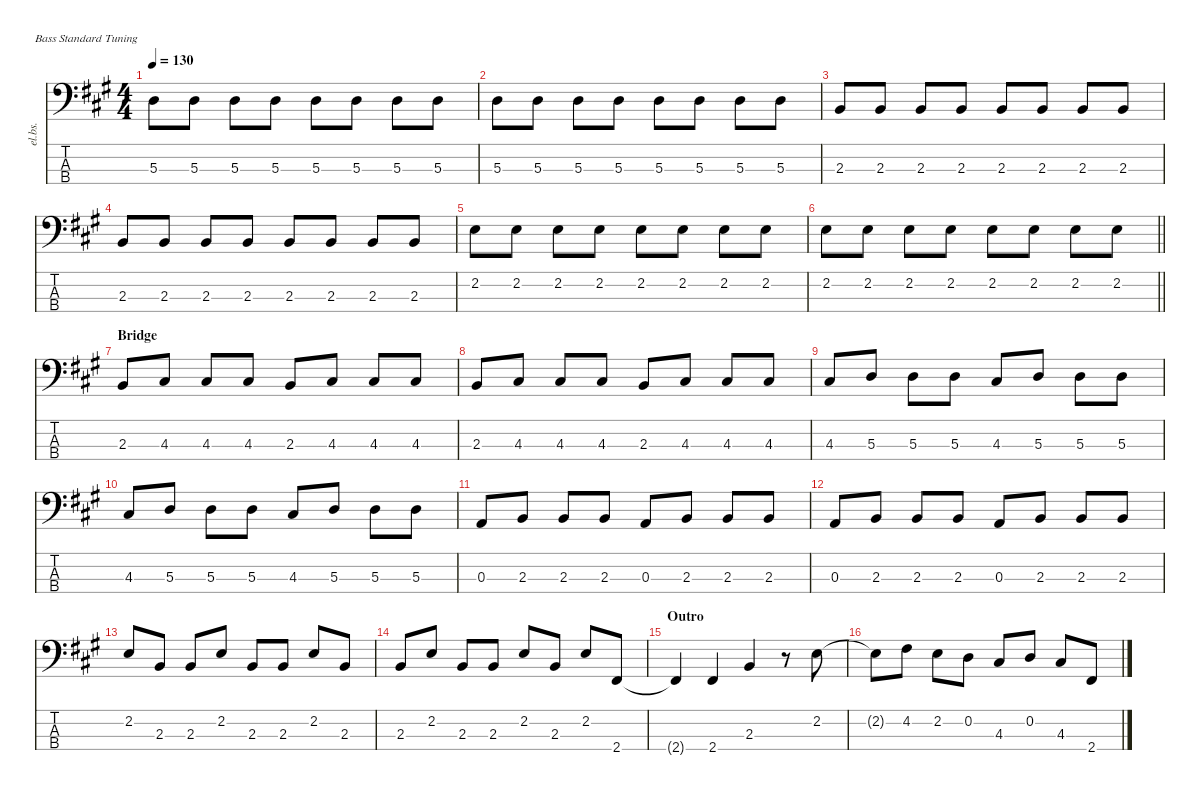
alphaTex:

\defaultSystemsLayout 4
\hideDynamics
\bracketExtendMode nobrackets
\track ("Bass" "el.bs.") {instrument electricbasspick}
\staff {score tabs}
\tuning (G2 D2 A1 E1)
\ts (4 4)
\tempo 130
\clef f4
\ks a
5.3{acc forcenatural}.8{dy f} 5.3{acc forcenatural}.8 5.3{acc forcenatural}.8 5.3{acc forcenatural}.8 5.3{acc forcenatural}.8 5.3{acc forcenatural}.8 5.3{acc forcenatural}.8 5.3{acc forcenatural}.8 |
5.3{acc forcenatural}.8 5.3{acc forcenatural}.8 5.3{acc forcenatural}.8 5.3{acc forcenatural}.8 5.3{acc forcenatural}.8 5.3{acc forcenatural}.8 5.3{acc forcenatural}.8 5.3{acc forcenatural}.8 |
2.3{acc forcenatural}.8 2.3{acc forcenatural}.8 2.3{acc forcenatural}.8 2.3{acc forcenatural}.8 2.3{acc forcenatural}.8 2.3{acc forcenatural}.8 2.3{acc forcenatural}.8 2.3{acc forcenatural}.8 |
2.3{acc forcenatural}.8 2.3{acc forcenatural}.8 2.3{acc forcenatural}.8 2.3{acc forcenatural}.8 2.3{acc forcenatural}.8 2.3{acc forcenatural}.8 2.3{acc forcenatural}.8 2.3{acc forcenatural}.8 |
2.2{acc forcenatural}.8 2.2{acc forcenatural}.8 2.2{acc forcenatural}.8 2.2{acc forcenatural}.8 2.2{acc forcenatural}.8 2.2{acc forcenatural}.8 2.2{acc forcenatural}.8 2.2{acc forcenatural}.8 |
\barLineRight lightlight
2.2{acc forcenatural}.8 2.2{acc forcenatural}.8 2.2{acc forcenatural}.8 2.2{acc forcenatural}.8 2.2{acc forcenatural}.8 2.2{acc forcenatural}.8 2.2{acc forcenatural}.8 2.2{acc forcenatural}.8 |
\section ("" "Bridge")
2.3{acc forcenatural}.8 4.3{acc #}.8 4.3{acc #}.8 4.3{acc #}.8 2.3{acc forcenatural}.8 4.3{acc #}.8 4.3{acc #}.8 4.3{acc #}.8 |
2.3{acc forcenatural}.8 4.3{acc #}.8 4.3{acc #}.8 4.3{acc #}.8 2.3{acc forcenatural}.8 4.3{acc #}.8 4.3{acc #}.8 4.3{acc #}.8 |
4.3{acc #}.8 5.3{acc forcenatural}.8 5.3{acc forcenatural}.8 5.3{acc forcenatural}.8 4.3{acc #}.8 5.3{acc forcenatural}.8 5.3{acc forcenatural}.8 5.3{acc forcenatural}.8 |
4.3{acc #}.8 5.3{acc forcenatural}.8 5.3{acc forcenatural}.8 5.3{acc forcenatural}.8 4.3{acc #}.8 5.3{acc forcenatural}.8 5.3{acc forcenatural}.8 5.3{acc forcenatural}.8 |
0.3{acc forcenatural}.8 2.3{acc forcenatural}.8 2.3{acc forcenatural}.8 2.3{acc forcenatural}.8 0.3{acc forcenatural}.8 2.3{acc forcenatural}.8 2.3{acc forcenatural}.8 2.3{acc forcenatural}.8 |
0.3{acc forcenatural}.8 2.3{acc forcenatural}.8 2.3{acc forcenatural}.8 2.3{acc forcenatural}.8 0.3{acc forcenatural}.8 2.3{acc forcenatural}.8 2.3{acc forcenatural}.8 2.3{acc forcenatural}.8 |
2.2{acc forcenatural}.8 2.3{acc forcenatural}.8 2.3{acc forcenatural}.8 2.2{acc forcenatural}.8 2.3{acc forcenatural}.8 2.3{acc forcenatural}.8 2.2{acc forcenatural}.8 2.3{acc forcenatural}.8 |
2.3{acc forcenatural}.8 2.2{acc forcenatural}.8 2.3{acc forcenatural}.8 2.3{acc forcenatural}.8 2.2{acc forcenatural}.8 2.3{acc forcenatural}.8 2.2{acc forcenatural}.8 2.4{acc #}.8 |
\section ("" "Outro")
2.4{t acc #}.4 2.4{acc #}.4 2.3{acc forcenatural}.4 r.8 2.2{acc forcenatural}.8 |
2.2{t acc forcenatural}.8 4.2{acc #}.8 2.2{acc forcenatural}.8 0.2{acc forcenatural}.8 4.3{acc #}.8 0.2{acc forcenatural}.8 4.3{acc #}.8 2.4{acc #}.8
